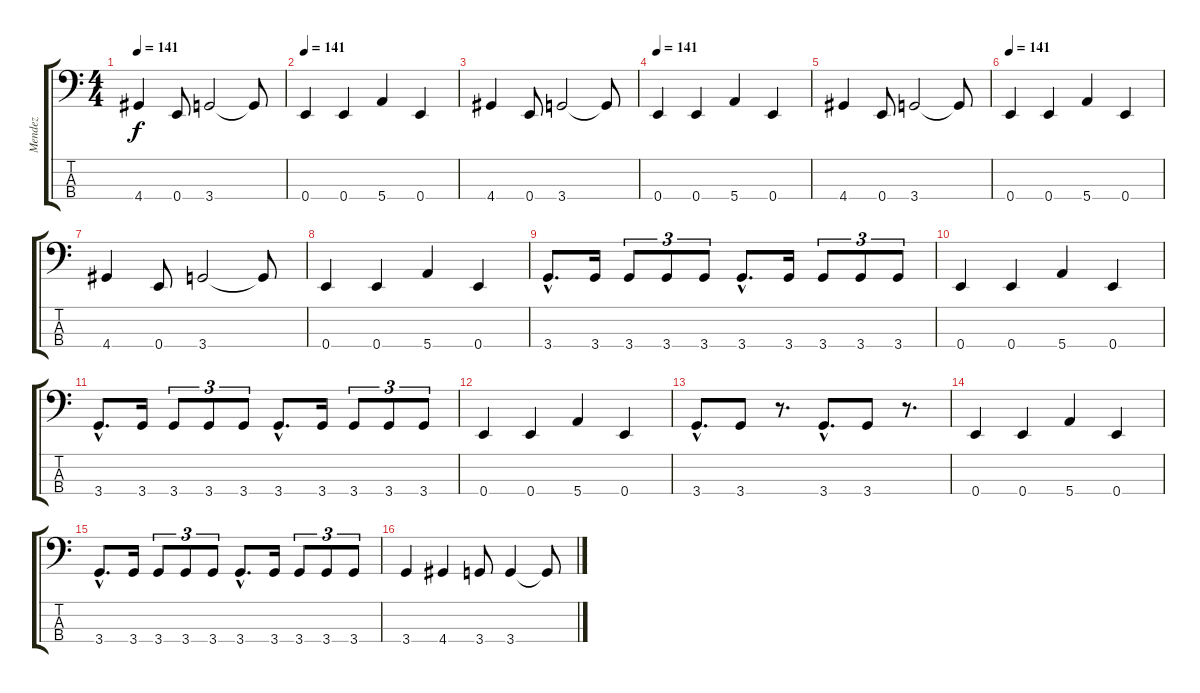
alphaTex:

\track ("Mendez" "Mendez") {instrument electricbassfinger}
\staff {score tabs}
\tuning (G2 D2 A1 E1) {hide}
\ts (4 4)
\tempo 141
\clef f4
\ks c
4.4.4{dy f} 0.4.8 3.4.2 3.4{t}.8 |
\tempo 141
0.4.4 0.4.4 5.4.4 0.4.4 |
4.4.4 0.4.8 3.4.2 3.4{t}.8 |
\tempo 141
0.4.4 0.4.4 5.4.4 0.4.4 |
4.4.4 0.4.8 3.4.2 3.4{t}.8 |
\tempo 141
0.4.4 0.4.4 5.4.4 0.4.4 |
4.4.4 0.4.8 3.4.2 3.4{t}.8 |
0.4.4 0.4.4 5.4.4 0.4.4 |
3.4{hac}.8{d} 3.4.16 3.4.8{tu (3 2)} 3.4.8{tu (3 2)} 3.4.8{tu (3 2)} 3.4{hac}.8{d} 3.4.16 3.4.8{tu (3 2)} 3.4.8{tu (3 2)} 3.4.8{tu (3 2)} |
0.4.4 0.4.4 5.4.4 0.4.4 |
3.4{hac}.8{d} 3.4.16 3.4.8{tu (3 2)} 3.4.8{tu (3 2)} 3.4.8{tu (3 2)} 3.4{hac}.8{d} 3.4.16 3.4.8{tu (3 2)} 3.4.8{tu (3 2)} 3.4.8{tu (3 2)} |
0.4.4 0.4.4 5.4.4 0.4.4 |
3.4{hac}.8{d} 3.4.8 r.8{d} 3.4{hac}.8{d} 3.4.8 r.8{d} |
0.4.4 0.4.4 5.4.4 0.4.4 |
3.4{hac}.8{d} 3.4.16 3.4.8{tu (3 2)} 3.4.8{tu (3 2)} 3.4.8{tu (3 2)} 3.4{hac}.8{d} 3.4.16 3.4.8{tu (3 2)} 3.4.8{tu (3 2)} 3.4.8{tu (3 2)} |
3.4.4 4.4.4 3.4.8 3.4.4 3.4{t}.8
